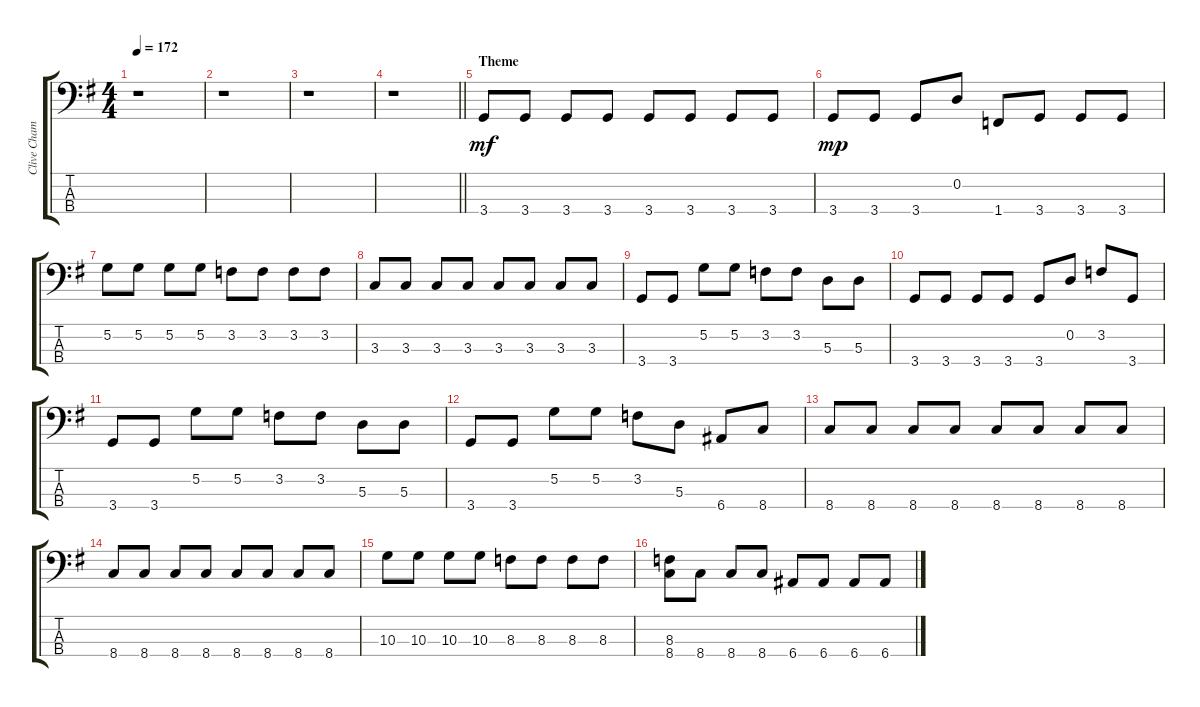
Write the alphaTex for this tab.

\track ("Clive Chaman" "Clive Cham") {instrument electricbassfinger}
\staff {score tabs}
\tuning (G2 D2 A1 E1) {hide}
\ts (4 4)
\tempo 172
\clef f4
\ks g
r.1{dy mf} |
r.1 |
r.1 |
\barLineRight lightlight
r.1 |
\section ("" "Theme")
3.4.8 3.4.8 3.4.8 3.4.8 3.4.8 3.4.8 3.4.8 3.4.8 |
3.4.8{dy mp} 3.4.8 3.4.8 0.2.8 1.4.8 3.4.8 3.4.8 3.4.8 |
5.2.8 5.2.8 5.2.8 5.2.8 3.2.8 3.2.8 3.2.8 3.2.8 |
3.3.8 3.3.8 3.3.8 3.3.8 3.3.8 3.3.8 3.3.8 3.3.8 |
3.4.8 3.4.8 5.2.8 5.2.8 3.2.8 3.2.8 5.3.8 5.3.8 |
3.4.8 3.4.8 3.4.8 3.4.8 3.4.8 0.2.8 3.2.8 3.4.8 |
3.4.8 3.4.8 5.2.8 5.2.8 3.2.8 3.2.8 5.3.8 5.3.8 |
3.4.8 3.4.8 5.2.8 5.2.8 3.2.8 5.3.8 6.4.8 8.4.8 |
8.4.8 8.4.8 8.4.8 8.4.8 8.4.8 8.4.8 8.4.8 8.4.8 |
8.4.8 8.4.8 8.4.8 8.4.8 8.4.8 8.4.8 8.4.8 8.4.8 |
10.3.8 10.3.8 10.3.8 10.3.8 8.3.8 8.3.8 8.3.8 8.3.8 |
(8.3 8.4).8 8.4.8 8.4.8 8.4.8 6.4.8 6.4.8 6.4.8 6.4.8
